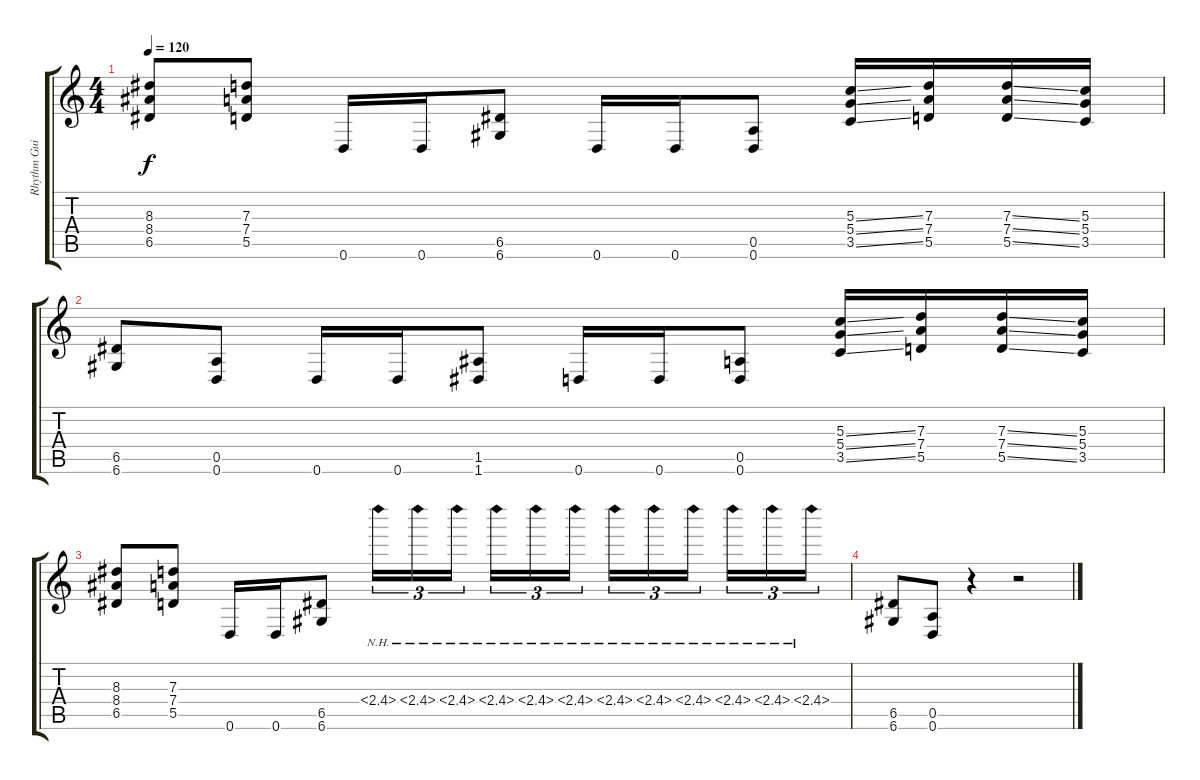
\track ("Rhythm Guitar" "Rhythm Gui") {instrument distortionguitar}
\staff {score tabs}
\tuning (E4 B3 G3 D3 A2 D2) {hide}
\ts (4 4)
\tempo 120
\clef g2
\ks c
(8.3 8.4 6.5).8{dy f} (7.3 7.4 5.5).8 0.6.16 0.6.16 (6.5 6.6).8 0.6.16 0.6.16 (0.5 0.6).8 (5.3{ss} 5.4{ss} 3.5{ss}).16 (7.3 7.4 5.5).16 (7.3{ss} 7.4{ss} 5.5{ss}).16 (5.3 5.4 3.5).16 |
(6.5 6.6).8 (0.5 0.6).8 0.6.16 0.6.16 (1.5 1.6).8 0.6.16 0.6.16 (0.5 0.6).8 (5.3{ss} 5.4{ss} 3.5{ss}).16 (7.3 7.4 5.5).16 (7.3{ss} 7.4{ss} 5.5{ss}).16 (5.3 5.4 3.5).16 |
(8.3 8.4 6.5).8 (7.3 7.4 5.5).8 0.6.16 0.6.16 (6.5 6.6).8 2.4{nh}.16{tu (3 2)} 2.4{nh}.16{tu (3 2)} 2.4{nh}.16{tu (3 2)} 2.4{nh}.16{tu (3 2)} 2.4{nh}.16{tu (3 2)} 2.4{nh}.16{tu (3 2)} 2.4{nh}.16{tu (3 2)} 2.4{nh}.16{tu (3 2)} 2.4{nh}.16{tu (3 2)} 2.4{nh}.16{tu (3 2)} 2.4{nh}.16{tu (3 2)} 2.4{nh}.16{tu (3 2)} |
(6.5 6.6).8 (0.5 0.6).8 r.4 r.2
